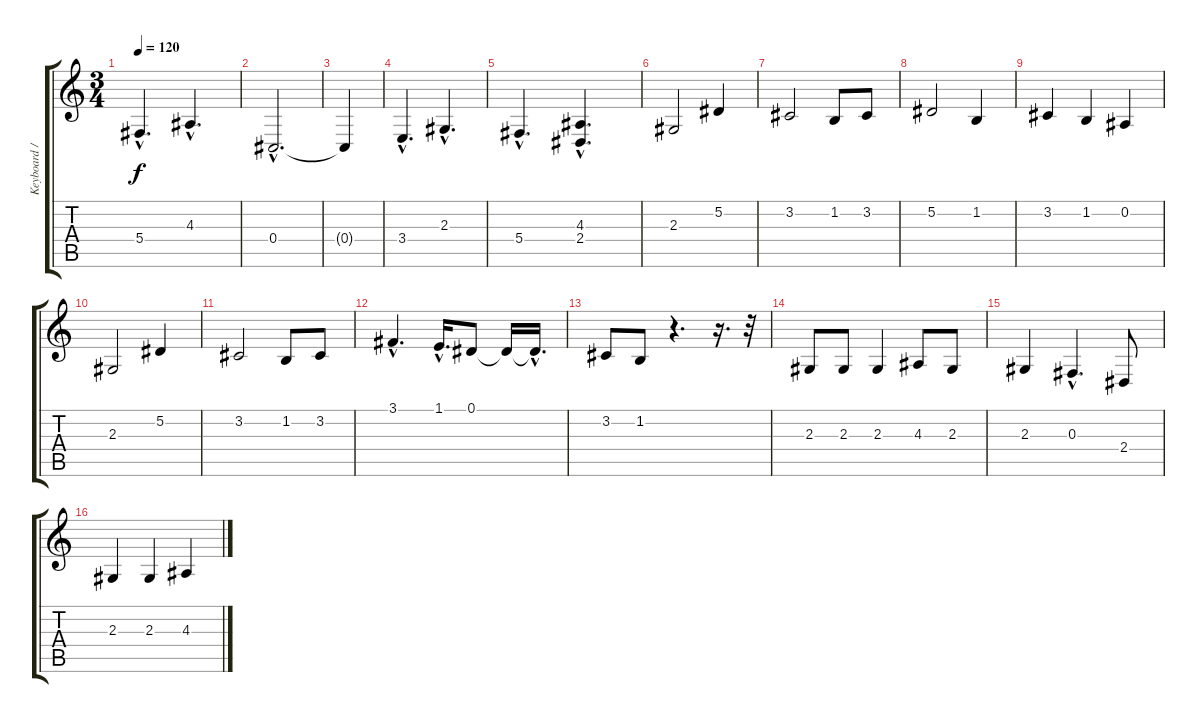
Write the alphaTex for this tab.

\track ("Keyboard / Vocals" "Keyboard /") {instrument stringensemble1}
\staff {score tabs}
\tuning (Eb4 Bb3 Gb3 Db3 Ab2 Eb2) {hide}
\ts (3 4)
\tempo 120
\clef g2
\ks c
5.4{hac}.4{d dy f} 4.3{hac}.4{d} |
0.4{hac}.2{d} |
0.4{t}.4 |
3.4{hac}.4{d} 2.3{hac}.4{d} |
5.4{hac}.4{d} (4.3{hac} 2.4{hac}).4{d} |
2.3.2 5.2.4 |
3.2.2 1.2.8 3.2.8 |
5.2.2 1.2.4 |
3.2.4 1.2.4 0.2.4 |
2.3.2 5.2.4 |
3.2.2 1.2.8 3.2.8 |
3.1{hac}.4{d} 1.1{hac}.16{d} 0.1.8 0.1{t}.16 0.1{hac t}.16{d} |
3.2.8 1.2.8 r.4{d} r.16{d} r.32 |
2.3.8 2.3.8 2.3.4 4.3.8 2.3.8 |
2.3.4 0.3{hac}.4{d} 2.4.8 |
2.3.4 2.3.4 4.3.4
